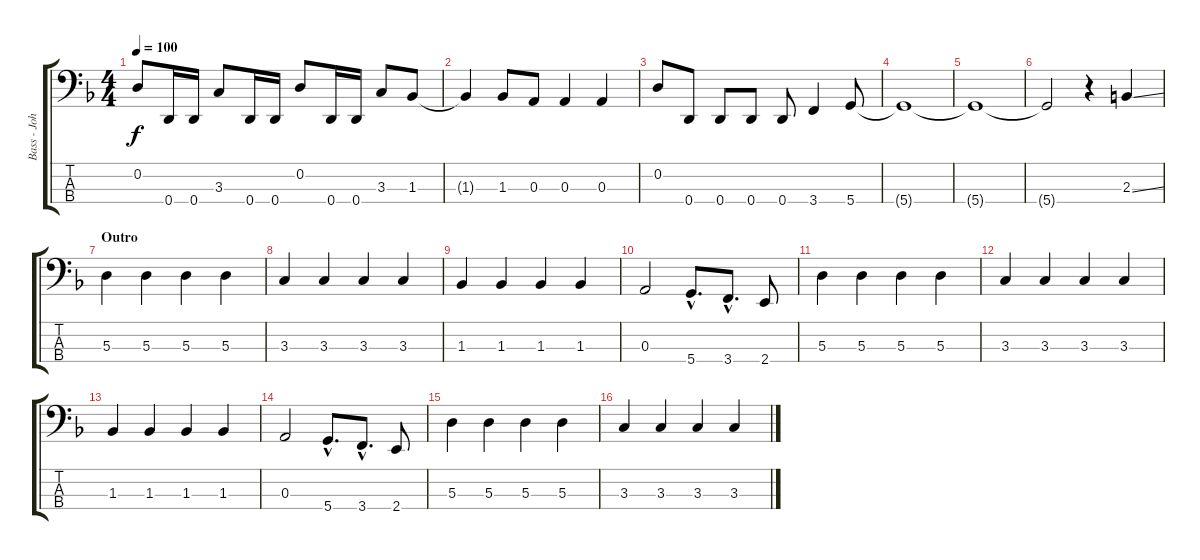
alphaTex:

\track ("Bass - John Middleton" "Bass - Joh") {instrument electricbasspick}
\staff {score tabs}
\tuning (G2 D2 A1 D1) {hide}
\ts (4 4)
\tempo 100
\clef f4
\ks f
0.2.8{dy f} 0.4.16 0.4.16 3.3.8 0.4.16 0.4.16 0.2.8 0.4.16 0.4.16 3.3.8 1.3.8 |
1.3{t}.4 1.3.8 0.3.8 0.3.4 0.3.4 |
0.2.8 0.4.8 0.4.8 0.4.8 0.4.8 3.4.4 5.4.8 |
5.4{t}.1 |
5.4{t}.1 |
5.4{t}.2 r.4 2.3{ss}.4 |
\section ("" "Outro")
5.3.4 5.3.4 5.3.4 5.3.4 |
3.3.4 3.3.4 3.3.4 3.3.4 |
1.3.4 1.3.4 1.3.4 1.3.4 |
0.3.2 5.4{hac}.8{d} 3.4{hac}.8{d} 2.4.8 |
5.3.4 5.3.4 5.3.4 5.3.4 |
3.3.4 3.3.4 3.3.4 3.3.4 |
1.3.4 1.3.4 1.3.4 1.3.4 |
0.3.2 5.4{hac}.8{d} 3.4{hac}.8{d} 2.4.8 |
5.3.4 5.3.4 5.3.4 5.3.4 |
3.3.4 3.3.4 3.3.4 3.3.4
